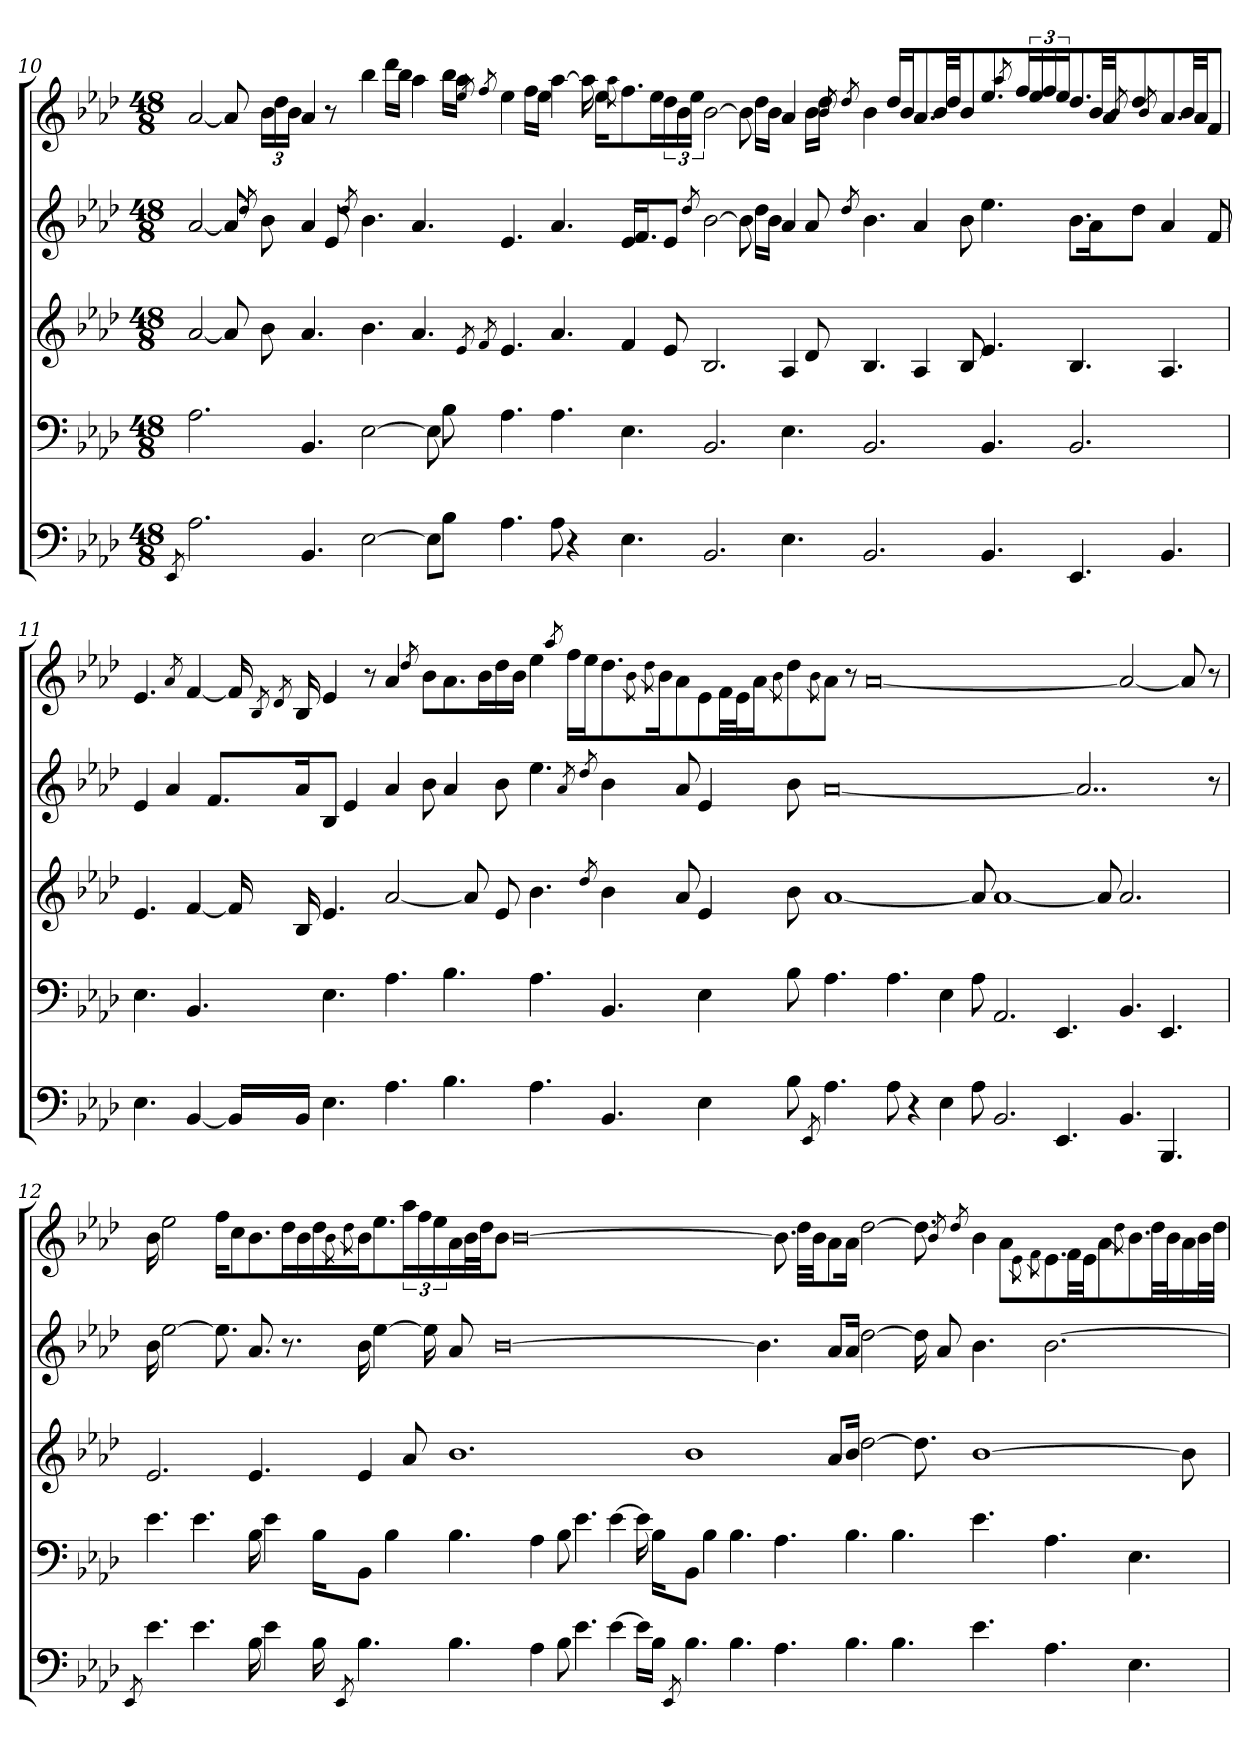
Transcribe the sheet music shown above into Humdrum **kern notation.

**kern	**kern	**kern	**kern	**kern
*part5	*part4	*part3	*part2	*part1
*staff5	*staff4	*staff3	*staff2	*staff1
*clefF4	*clefF4	*clefG2	*clefG2	*clefG2
*k[b-e-a-d-]	*k[b-e-a-d-]	*k[b-e-a-d-]	*k[b-e-a-d-]	*k[b-e-a-d-]
*M48/8	*M48/8	*M48/8	*M48/8	*M48/8
=10	=10	=10	=10	=10
8qEE-	.	.	.	.
2.A-	2.A-	[2a-	[2a-	[2a-
.	.	8a-]	8a-]	8a-]
.	.	.	8qdd-	.
.	.	8b-	8b-	24b-\LL
.	.	.	.	24dd-\
.	.	.	.	24b-\JJ
4.BB-	4.BB-	4.a-	4a-	4a-
.	.	.	8e-	8r
.	.	.	8qdd-	.
[2E-	[2E-	4.b-	4.b-	4bb-
.	.	.	.	16ddd-\LL
.	.	.	.	16bb-\JJ
.	.	4.a-	4.a-	4aa-
8E-\L]	8E-]	.	.	.
8B-\J	8B-	.	.	16bb-\LL
.	.	.	.	16aa-\JJ
.	.	8qe-	.	8qee-
.	.	8qf	.	8qff
4.A-	4.A-	4.e-	4.e-	4ee-
.	.	.	.	16ff\LL
.	.	.	.	16ee-\JJ
8A-	4.A-	4.a-	4.a-	[4aa-
4r	.	.	.	.
.	.	.	.	16aa-]
.	.	.	.	16ee-\KL
.	.	.	.	8qaa-\
4.E-	4.E-	4f	16e-/KL	8.ff\
.	.	.	8.f/	.
.	.	.	.	16ee-\L
.	.	8e-	8e-/J	24dd-\
.	.	.	.	24b-\
.	.	.	.	24ee-\JJ
.	.	.	8qdd-	.
2.BB-	2.BB-	2.B-	[2b-	[2b-
.	.	.	8b-]	8b-]
.	.	.	16dd-\LL	16dd-\LL
.	.	.	16b-\JJ	16b-\JJ
4.E-	4.E-	4A-	4a-	4a-
.	.	8d-	8a-	16b-\LL
.	.	.	.	16dd-\JJ
.	.	.	.	8qb-
.	.	.	8qdd-	8qdd-
2.BB-	2.BB-	4.B-	4.b-	4b-
.	.	.	.	16dd-/LL
.	.	.	.	16b-/J
.	.	4A-	4a-	8.a-/
.	.	.	.	32b-/LL
.	.	.	.	32dd-/JJ
.	.	8B-	8b-	8b-/
4.BB-	4.BB-	4.e-	4.ee-	8.ee-/
.	.	.	.	8qaa-/
.	.	.	.	16ff/L
.	.	.	.	24ee-/
.	.	.	.	24ff/
.	.	.	.	24ee-/J
4.EE-	2.BB-	4.B-	8.b-\L	8.dd-/
.	.	.	16a-\K	32b-/LL
.	.	.	.	32a-/JJ
.	.	.	.	8qb-/
.	.	.	8dd-\J	8dd-/
.	.	.	.	8qb-/
4.BB-	.	4.A-	4a-	8.a-/
.	.	.	.	32b-/LL
.	.	.	.	32a-/JJ
.	.	.	8f	8f/J
=11	=11	=11	=11	=11
4.E-	4.E-	4.e-	4e-	4.e-
.	.	.	4a-	.
.	.	.	.	8qa-
[4BB-	4.BB-	[4f	.	[4f
.	.	.	8.f/L	.
16BB-/LL]	.	16f]	.	16f]
.	.	.	.	8qB-
.	.	.	.	8qd-
16BB-/JJ	.	16B-	16a-/K	16B-
4.E-	4.E-	4.e-	8B-/J	4e-
.	.	.	4e-	.
.	.	.	.	8r
4.A-	4.A-	[2a-	4a-	4a-
.	.	.	.	8qdd-
.	.	.	8b-	8b-\L
4.B-	4.B-	.	4a-	8.a-\
.	.	8a-]	.	.
.	.	.	.	16b-\L
.	.	8e-	8b-	16dd-\
.	.	.	.	16b-\JJ
4.A-	4.A-	4.b-	4.ee-	4ee-
.	.	.	.	8qaa-
.	.	.	.	16ff\LL
.	.	.	.	16ee-\J
.	.	.	8qa-	.
.	.	8qdd-	8qdd-	.
4.BB-	4.BB-	4b-	4b-	8.dd-\
.	.	.	.	8qb-\
.	.	.	.	8qdd-\
.	.	.	.	16b-\K
.	.	8a-	8a-	8a-\
4E-	4E-	4e-	4e-	8e-\
.	.	.	.	32f\LL
.	.	.	.	32e-\J
.	.	.	.	16a-\J
.	.	.	.	8qb-\
8B-	8B-	8b-	8b-	8dd-\
8qEE-	.	.	.	8qb-\
4.A-	4.A-	[1a-	[0a-	8a-\J
.	.	.	.	8r
.	.	.	.	[0a-
8A-	4.A-	.	.	.
4r	.	.	.	.
4E-	4E-	.	.	.
8A-	8A-	8a-]	.	.
2.BB-	2.AA-	[1a-	.	.
4.EE-	4.EE-	.	.	.
.	.	.	2..a-]	.
.	.	8a-]	.	.
4.BB-	4.BB-	2.a-	.	2a-_
4.BBB-	4.EE-	.	.	.
.	.	.	.	8a-]
.	.	.	8r	8r
=12	=12	=12	=12	=12
8qEE-	.	.	.	.
4.e-	4.e-	2.e-	16b-	16b-
.	.	.	[2ee-	2ee-
4.e-	4.e-	.	.	.
.	.	.	8.ee-]	16ff\KL
.	.	.	.	8cc\
16B-	16B-	4.e-	8.a-	8.b-\
4e-	4e-	.	.	.
.	.	.	8.r	16dd-\L
.	.	.	.	16b-\
16B-	16B-\KL	.	.	16dd-\
.	.	.	.	8qb-\
8qEE-	.	.	.	8qdd-\
4.B-	8BB-\J	4e-	16b-	16b-\J
.	.	.	[4ee-	8.ee-\
.	4B-	.	.	.
.	.	8a-	.	24aa-\L
.	.	.	.	24ff\
.	.	.	16ee-]	.
.	.	.	.	24ee-\
4.B-	4.B-	1.b-	8a-	16a-\
.	.	.	.	32b-\L
.	.	.	.	32dd-\JJ
.	.	.	[0b-	8b-\J
.	.	.	.	[0b-
4A-	4A-	.	.	.
8B-	8B-	.	.	.
4.e-	4.e-	.	.	.
[4e-	[4e-	.	.	.
16e-\LL]	16e-]	.	.	.
16B-\JJ	16B-\KL	.	.	.
8qEE-	.	.	.	.
4.B-	8BB-\J	1b-	.	.
.	4B-	.	.	.
4.B-	4.B-	.	.	.
.	.	.	4.b-]	.
4.A-	4.A-	.	.	8.b-]
.	.	.	.	32dd-\LLL
.	.	.	.	32b-\JJ
.	.	8a-/L	8a-/L	8a-\
4.B-	4.B-	16b-/Jk	16a-/Jk	16a-\Jk
.	.	[2dd-	[2dd-	[2dd-
4.B-	4.B-	.	.	.
.	.	8.dd-]	16dd-]	8.dd-]
.	.	.	8a-	.
.	.	.	.	8qb-
.	.	.	.	8qdd-
4.e-	4.e-	[1b-	4.b-	4b-
.	.	.	.	8a-\L
.	.	.	.	8qe-\
.	.	.	.	8qf\
4.A-	4.A-	.	[2.b-	8.e-\
.	.	.	.	32f\LL
.	.	.	.	32e-\JJ
.	.	.	.	8a-\
.	.	.	.	8qdd-\
4.E-	4.E-	.	.	8.b-\
.	.	.	.	32dd-\LL
.	.	.	.	32b-\J
.	.	8b-]	.	16a-\
.	.	.	.	32b-\L
.	.	.	.	32dd-\JJJ
=	=	=	=	=
*-	*-	*-	*-	*-
